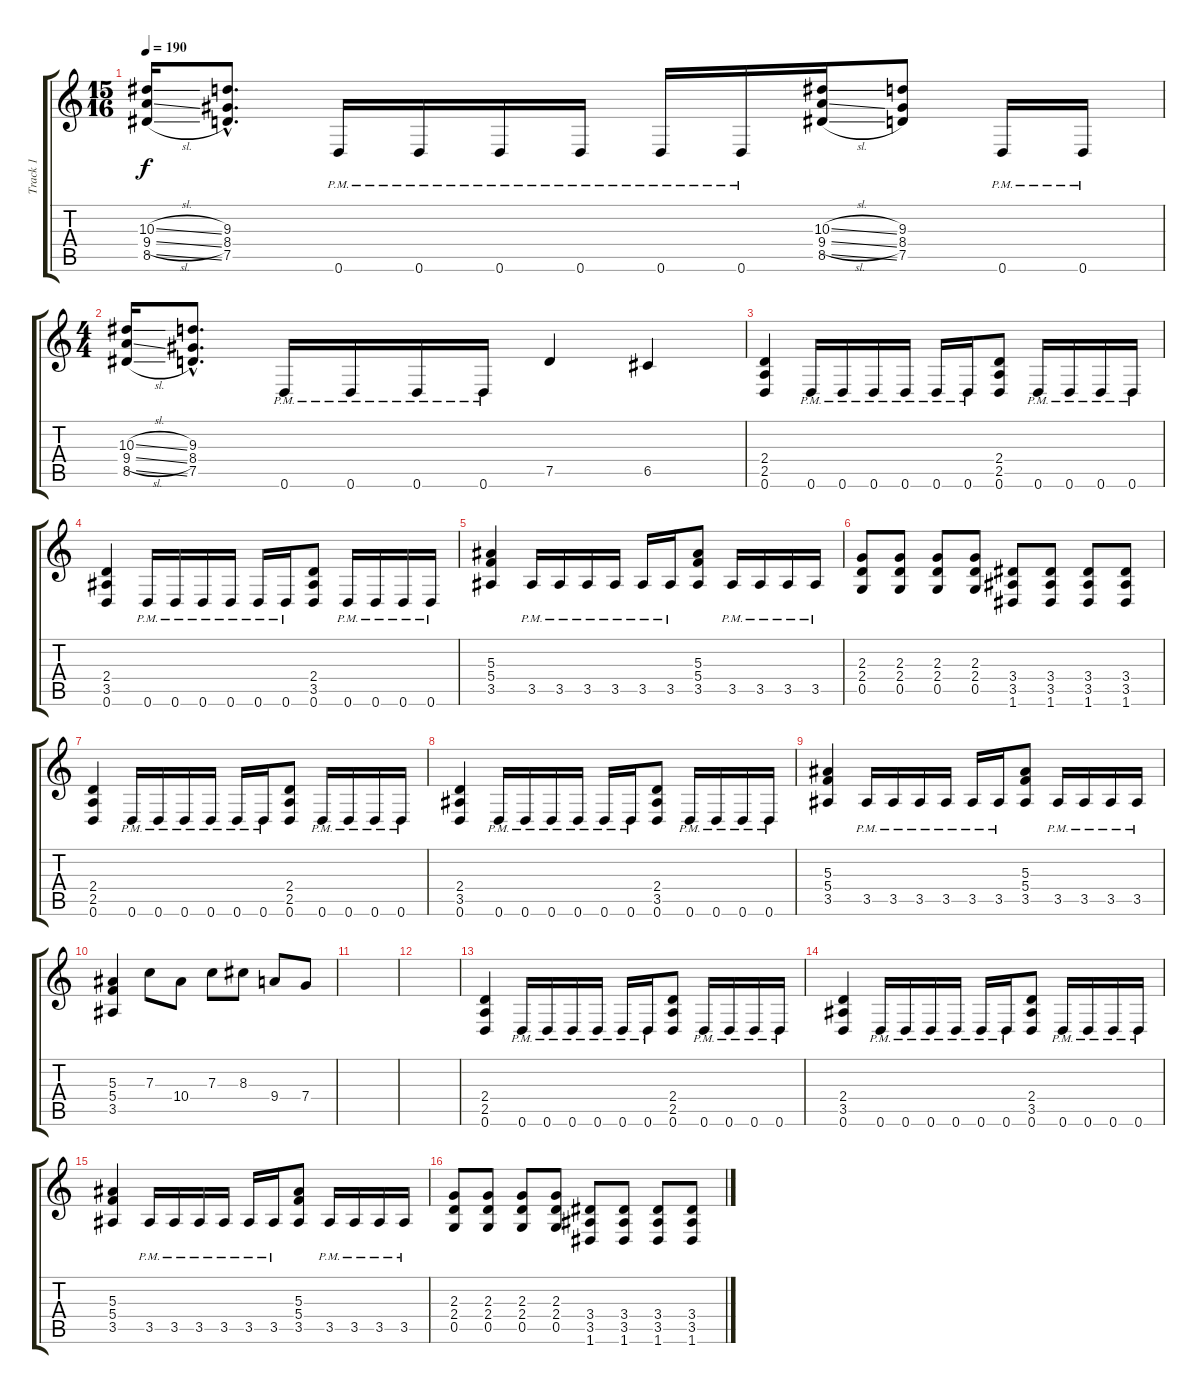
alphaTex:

\track ("Track 1" "Track 1") {instrument distortionguitar}
\staff {score tabs}
\tuning (D4 A3 F3 C3 G2 D2) {hide}
\ts (15 16)
\tempo 190
\clef g2
\ks c
(10.3{sl} 9.4{sl} 8.5{sl}).16{dy f} (9.3{hac} 8.4{hac} 7.5{hac}).8{d} 0.6{pm}.16 0.6{pm}.16 0.6{pm}.16 0.6{pm}.16 0.6{pm}.16 0.6{pm}.16 (10.3{sl} 9.4{sl} 8.5{sl}).16 (9.3 8.4 7.5).8 0.6{pm}.16 0.6{pm}.16 |
\ts (4 4)
(10.3{sl} 9.4{sl} 8.5{sl}).16 (9.3{hac} 8.4{hac} 7.5{hac}).8{d} 0.6{pm}.16 0.6{pm}.16 0.6{pm}.16 0.6{pm}.16 7.5.4 6.5.4 |
(2.4 2.5 0.6).4 0.6{pm}.16 0.6{pm}.16 0.6{pm}.16 0.6{pm}.16 0.6{pm}.16 0.6{pm}.16 (2.4 2.5 0.6).8 0.6{pm}.16 0.6{pm}.16 0.6{pm}.16 0.6{pm}.16 |
(2.4 3.5 0.6).4 0.6{pm}.16 0.6{pm}.16 0.6{pm}.16 0.6{pm}.16 0.6{pm}.16 0.6{pm}.16 (2.4 3.5 0.6).8 0.6{pm}.16 0.6{pm}.16 0.6{pm}.16 0.6{pm}.16 |
(5.3 5.4 3.5).4 3.5{pm}.16 3.5{pm}.16 3.5{pm}.16 3.5{pm}.16 3.5{pm}.16 3.5{pm}.16 (5.3 5.4 3.5).8 3.5{pm}.16 3.5{pm}.16 3.5{pm}.16 3.5{pm}.16 |
(2.3 2.4 0.5).8 (2.3 2.4 0.5).8 (2.3 2.4 0.5).8 (2.3 2.4 0.5).8 (3.4 3.5 1.6).8 (3.4 3.5 1.6).8 (3.4 3.5 1.6).8 (3.4 3.5 1.6).8 |
(2.4 2.5 0.6).4 0.6{pm}.16 0.6{pm}.16 0.6{pm}.16 0.6{pm}.16 0.6{pm}.16 0.6{pm}.16 (2.4 2.5 0.6).8 0.6{pm}.16 0.6{pm}.16 0.6{pm}.16 0.6{pm}.16 |
(2.4 3.5 0.6).4 0.6{pm}.16 0.6{pm}.16 0.6{pm}.16 0.6{pm}.16 0.6{pm}.16 0.6{pm}.16 (2.4 3.5 0.6).8 0.6{pm}.16 0.6{pm}.16 0.6{pm}.16 0.6{pm}.16 |
(5.3 5.4 3.5).4 3.5{pm}.16 3.5{pm}.16 3.5{pm}.16 3.5{pm}.16 3.5{pm}.16 3.5{pm}.16 (5.3 5.4 3.5).8 3.5{pm}.16 3.5{pm}.16 3.5{pm}.16 3.5{pm}.16 |
(5.3 5.4 3.5).4 7.3.8 10.4.8 7.3.8 8.3.8 9.4.8 7.4.8 |
|
|
(2.4 2.5 0.6).4 0.6{pm}.16 0.6{pm}.16 0.6{pm}.16 0.6{pm}.16 0.6{pm}.16 0.6{pm}.16 (2.4 2.5 0.6).8 0.6{pm}.16 0.6{pm}.16 0.6{pm}.16 0.6{pm}.16 |
(2.4 3.5 0.6).4 0.6{pm}.16 0.6{pm}.16 0.6{pm}.16 0.6{pm}.16 0.6{pm}.16 0.6{pm}.16 (2.4 3.5 0.6).8 0.6{pm}.16 0.6{pm}.16 0.6{pm}.16 0.6{pm}.16 |
(5.3 5.4 3.5).4 3.5{pm}.16 3.5{pm}.16 3.5{pm}.16 3.5{pm}.16 3.5{pm}.16 3.5{pm}.16 (5.3 5.4 3.5).8 3.5{pm}.16 3.5{pm}.16 3.5{pm}.16 3.5{pm}.16 |
(2.3 2.4 0.5).8 (2.3 2.4 0.5).8 (2.3 2.4 0.5).8 (2.3 2.4 0.5).8 (3.4 3.5 1.6).8 (3.4 3.5 1.6).8 (3.4 3.5 1.6).8 (3.4 3.5 1.6).8
